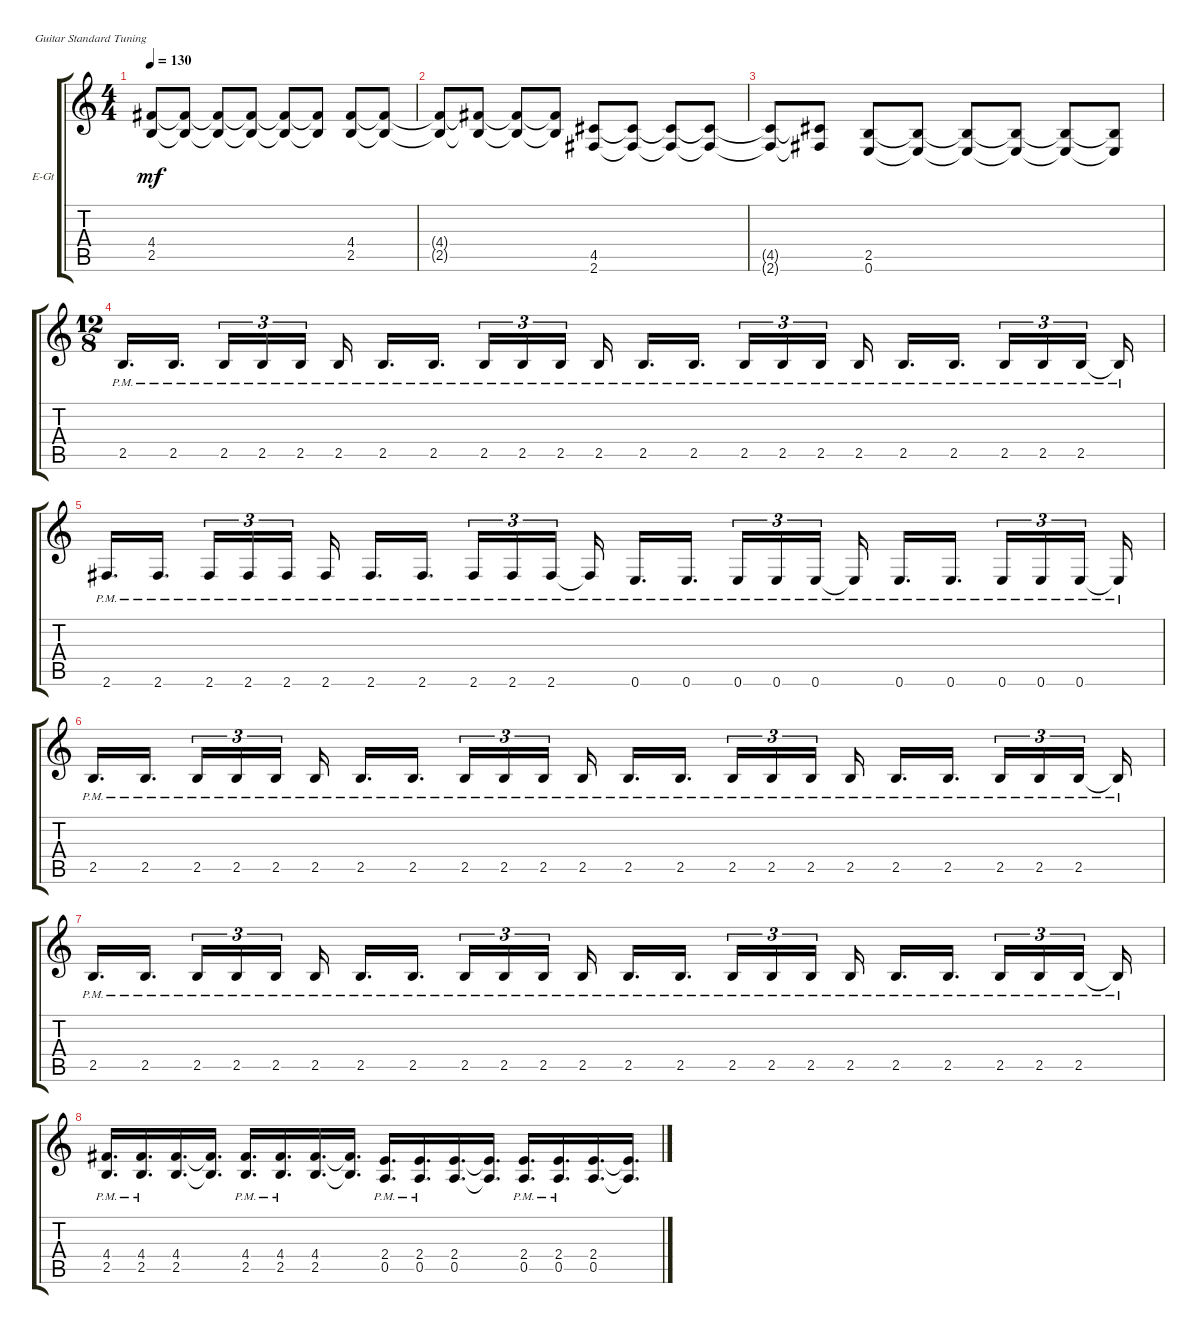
\defaultSystemsLayout 4
\bracketExtendMode groupsimilarinstruments
\firstSystemTrackNameOrientation horizontal
\otherSystemsTrackNameOrientation horizontal
\track ("Electric Guitar" "E-Gt") {instrument distortionguitar}
\staff {score tabs}
\tuning (E4 B3 G3 D3 A2 E2)
\ts (4 4)
\tempo 130
\clef g2
\scale
0.487395
\ks c
(2.5 4.4).8{dy mf instrument distortionguitar} (2.5{t} 4.4{t}).8 (2.5{t} 4.4{t}).8 (2.5{t} 4.4{t}).8 (2.5{t} 4.4{t}).8 (2.5{t} 4.4{t}).8 (2.5 4.4).8 (2.5{t} 4.4{t}).8 |
\scale
0.256303 (2.5{t} 4.4{t}).8 (2.5{t} 4.4{t}).8 (2.5{t} 4.4{t}).8 (2.5{t} 4.4{t}).8 (2.6 4.5).8 (2.6{t} 4.5{t}).8 (2.6{t} 4.5{t}).8 (2.6{t} 4.5{t}).8 |
\scale
0.256303 (2.6{t} 4.5{t}).8 (2.6{t} 4.5{t}).8 (0.6 2.5).8 (0.6{t} 2.5{t}).8 (0.6{t} 2.5{t}).8 (0.6{t} 2.5{t}).8 (0.6{t} 2.5{t}).8 (0.6{t} 2.5{t}).8 |
\ts (12 8)
\scale
0.333333 2.5{pm}.16{d} 2.5{pm}.16{d} 2.5{pm}.16{tu (3 2)} 2.5{pm}.16{tu (3 2)} 2.5{pm}.16{tu (3 2)} 2.5{pm}.16 2.5{pm}.16{d} 2.5{pm}.16{d} 2.5{pm}.16{tu (3 2)} 2.5{pm}.16{tu (3 2)} 2.5{pm}.16{tu (3 2)} 2.5{pm}.16 2.5{pm}.16{d} 2.5{pm}.16{d} 2.5{pm}.16{tu (3 2)} 2.5{pm}.16{tu (3 2)} 2.5{pm}.16{tu (3 2)} 2.5{pm}.16 2.5{pm}.16{d} 2.5{pm}.16{d} 2.5{pm}.16{tu (3 2)} 2.5{pm}.16{tu (3 2)} 2.5{pm}.16{tu (3 2)} 2.5{pm t}.16 |
\scale
0.333333 2.6{pm}.16{d} 2.6{pm}.16{d} 2.6{pm}.16{tu (3 2)} 2.6{pm}.16{tu (3 2)} 2.6{pm}.16{tu (3 2)} 2.6{pm}.16 2.6{pm}.16{d} 2.6{pm}.16{d} 2.6{pm}.16{tu (3 2)} 2.6{pm}.16{tu (3 2)} 2.6{pm}.16{tu (3 2)} 2.6{pm t}.16 0.6{pm}.16{d} 0.6{pm}.16{d} 0.6{pm}.16{tu (3 2)} 0.6{pm}.16{tu (3 2)} 0.6{pm}.16{tu (3 2)} 0.6{pm t}.16 0.6{pm}.16{d} 0.6{pm}.16{d} 0.6{pm}.16{tu (3 2)} 0.6{pm}.16{tu (3 2)} 0.6{pm}.16{tu (3 2)} 0.6{pm t}.16 |
\scale
0.333333 2.5{pm}.16{d} 2.5{pm}.16{d} 2.5{pm}.16{tu (3 2)} 2.5{pm}.16{tu (3 2)} 2.5{pm}.16{tu (3 2)} 2.5{pm}.16 2.5{pm}.16{d} 2.5{pm}.16{d} 2.5{pm}.16{tu (3 2)} 2.5{pm}.16{tu (3 2)} 2.5{pm}.16{tu (3 2)} 2.5{pm}.16 2.5{pm}.16{d} 2.5{pm}.16{d} 2.5{pm}.16{tu (3 2)} 2.5{pm}.16{tu (3 2)} 2.5{pm}.16{tu (3 2)} 2.5{pm}.16 2.5{pm}.16{d} 2.5{pm}.16{d} 2.5{pm}.16{tu (3 2)} 2.5{pm}.16{tu (3 2)} 2.5{pm}.16{tu (3 2)} 2.5{pm t}.16 |
2.5{pm}.16{d} 2.5{pm}.16{d} 2.5{pm}.16{tu (3 2)} 2.5{pm}.16{tu (3 2)} 2.5{pm}.16{tu (3 2)} 2.5{pm}.16 2.5{pm}.16{d} 2.5{pm}.16{d} 2.5{pm}.16{tu (3 2)} 2.5{pm}.16{tu (3 2)} 2.5{pm}.16{tu (3 2)} 2.5{pm}.16 2.5{pm}.16{d} 2.5{pm}.16{d} 2.5{pm}.16{tu (3 2)} 2.5{pm}.16{tu (3 2)} 2.5{pm}.16{tu (3 2)} 2.5{pm}.16 2.5{pm}.16{d} 2.5{pm}.16{d} 2.5{pm}.16{tu (3 2)} 2.5{pm}.16{tu (3 2)} 2.5{pm}.16{tu (3 2)} 2.5{pm t}.16 |
(2.5{pm} 4.4{pm}).16{d} (2.5{pm} 4.4{pm}).16{d} (2.5 4.4).16{d} (2.5{t} 4.4{t}).16{d} (2.5{pm} 4.4{pm}).16{d} (2.5{pm} 4.4{pm}).16{d} (2.5 4.4).16{d} (2.5{t} 4.4{t}).16{d} (0.5{pm} 2.4{pm}).16{d} (0.5{pm} 2.4{pm}).16{d} (0.5 2.4).16{d} (0.5{t} 2.4{t}).16{d} (0.5{pm} 2.4{pm}).16{d} (0.5{pm} 2.4{pm}).16{d} (0.5 2.4).16{d} (0.5{t} 2.4{t}).16{d}
